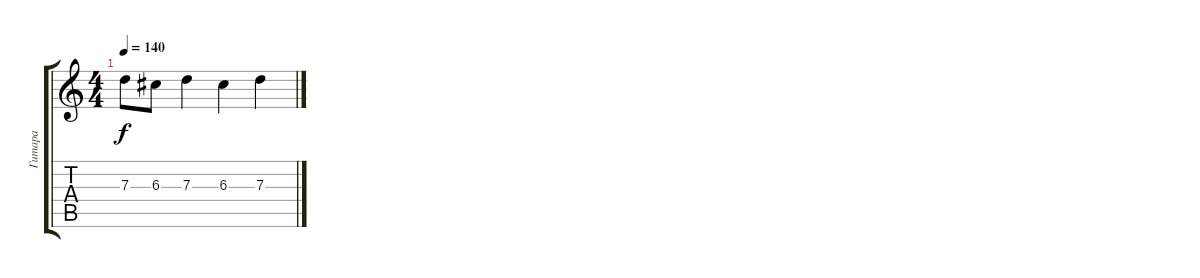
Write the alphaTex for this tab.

\track ("Гитара" "Гитара") {instrument overdrivenguitar}
\staff {score tabs}
\tuning (E4 B3 G3 D3 A2 E2) {hide}
\ts (4 4)
\tempo 140
\clef g2
\ks c
7.3{t}.8{dy f} 6.3.8 7.3.4 6.3.4 7.3.4
